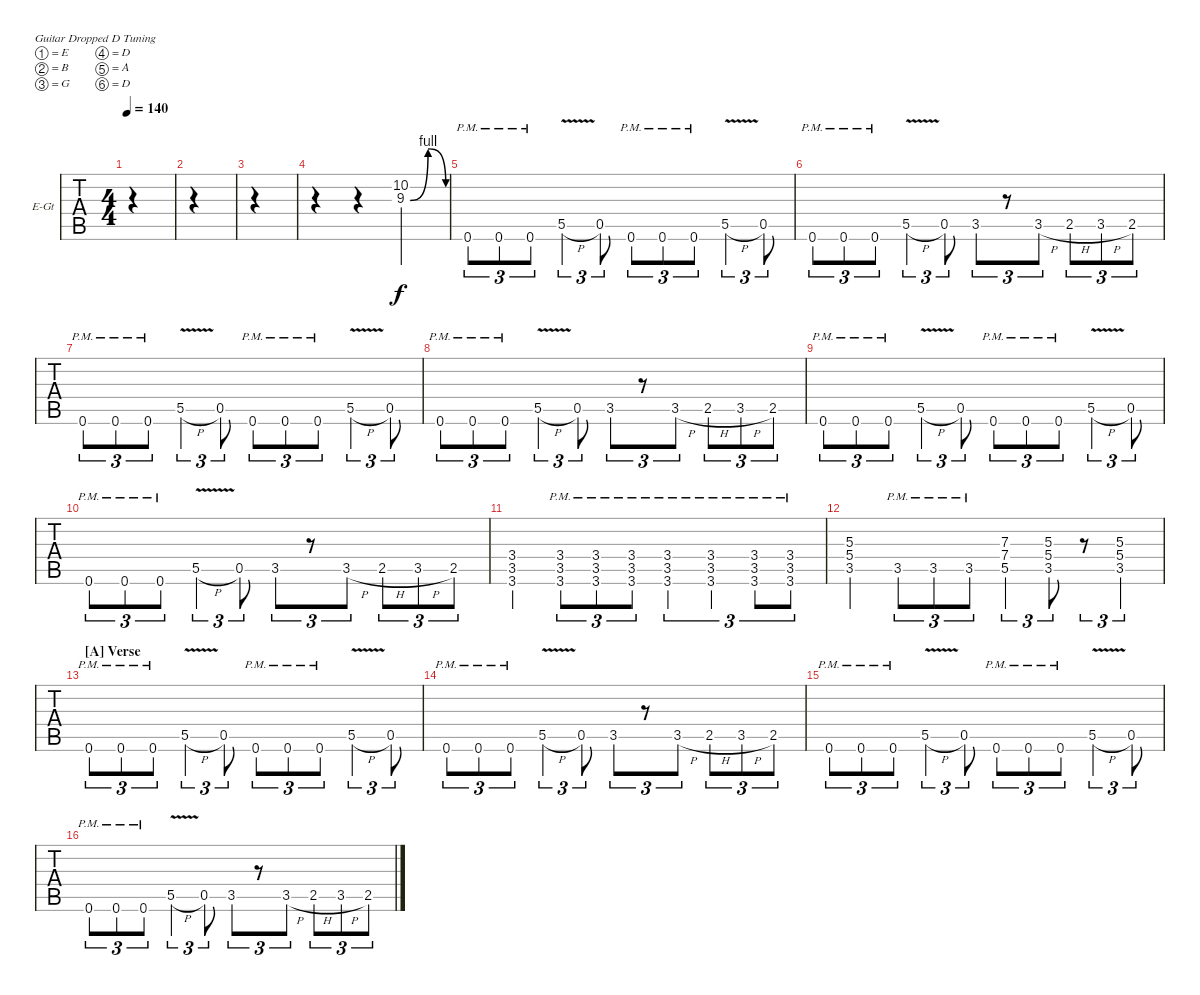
\defaultSystemsLayout 4
\bracketExtendMode groupsimilarinstruments
\multiBarRest
\firstSystemTrackNameOrientation horizontal
\otherSystemsTrackNameOrientation horizontal
\track ("Matthew" "E-Gt") {instrument distortionguitar}
\staff {tabs}
\tuning (E4 B3 G3 D3 A2 D2)
\ts (4 4)
\tempo 140
\clef g2
\ks c
|
|
|
r.4 r.4 (9.3{be (bendrelease 0 0 10.2 4 45 4 53.4 0)} 10.2).2 |
0.6{pm}.8{tu (3 2)} 0.6{pm}.8{tu (3 2)} 0.6{pm}.8{tu (3 2)} 5.5{v h}.4{tu (3 2)} 0.5.8{tu (3 2)} 0.6{pm}.8{tu (3 2)} 0.6{pm}.8{tu (3 2)} 0.6{pm}.8{tu (3 2)} 5.5{v h}.4{tu (3 2)} 0.5.8{tu (3 2)} |
0.6{pm}.8{tu (3 2)} 0.6{pm}.8{tu (3 2)} 0.6{pm}.8{tu (3 2)} 5.5{v h}.4{tu (3 2)} 0.5.8{tu (3 2)} 3.5.8{tu (3 2)} r.8{tu (3 2)} 3.5{h}.8{tu (3 2)} 2.5{h}.8{tu (3 2)} 3.5{h}.8{tu (3 2)} 2.5.8{tu (3 2)} |
0.6{pm}.8{tu (3 2)} 0.6{pm}.8{tu (3 2)} 0.6{pm}.8{tu (3 2)} 5.5{v h}.4{tu (3 2)} 0.5.8{tu (3 2)} 0.6{pm}.8{tu (3 2)} 0.6{pm}.8{tu (3 2)} 0.6{pm}.8{tu (3 2)} 5.5{v h}.4{tu (3 2)} 0.5.8{tu (3 2)} |
0.6{pm}.8{tu (3 2)} 0.6{pm}.8{tu (3 2)} 0.6{pm}.8{tu (3 2)} 5.5{v h}.4{tu (3 2)} 0.5.8{tu (3 2)} 3.5.8{tu (3 2)} r.8{tu (3 2)} 3.5{h}.8{tu (3 2)} 2.5{h}.8{tu (3 2)} 3.5{h}.8{tu (3 2)} 2.5.8{tu (3 2)} |
0.6{pm}.8{tu (3 2)} 0.6{pm}.8{tu (3 2)} 0.6{pm}.8{tu (3 2)} 5.5{v h}.4{tu (3 2)} 0.5.8{tu (3 2)} 0.6{pm}.8{tu (3 2)} 0.6{pm}.8{tu (3 2)} 0.6{pm}.8{tu (3 2)} 5.5{v h}.4{tu (3 2)} 0.5.8{tu (3 2)} |
0.6{pm}.8{tu (3 2)} 0.6{pm}.8{tu (3 2)} 0.6{pm}.8{tu (3 2)} 5.5{v h}.4{tu (3 2)} 0.5.8{tu (3 2)} 3.5.8{tu (3 2)} r.8{tu (3 2)} 3.5{h}.8{tu (3 2)} 2.5{h}.8{tu (3 2)} 3.5{h}.8{tu (3 2)} 2.5.8{tu (3 2)} |
(3.6 3.5 3.4).4 (3.6{pm} 3.5{pm} 3.4{pm}).8{tu (3 2)} (3.6{pm} 3.5{pm} 3.4{pm}).8{tu (3 2)} (3.6{pm} 3.5{pm} 3.4{pm}).8{tu (3 2)} (3.6{pm} 3.5{pm} 3.4{pm}).4{tu (3 2)} (3.6{pm} 3.5{pm} 3.4{pm}).4{tu (3 2)} (3.6{pm} 3.5{pm} 3.4{pm}).8{tu (3 2)} (3.6{pm} 3.5{pm} 3.4{pm}).8{tu (3 2)} |
(3.5 5.4 5.3).4 3.5{pm}.8{tu (3 2)} 3.5{pm}.8{tu (3 2)} 3.5{pm}.8{tu (3 2)} (5.5 7.4 7.3).4{tu (3 2)} (3.5 5.4 5.3).8{tu (3 2)} r.8{tu (3 2)} (3.5 5.3 5.4).4{tu (3 2)} |
\section ("A" "Verse")
0.6{pm}.8{tu (3 2)} 0.6{pm}.8{tu (3 2)} 0.6{pm}.8{tu (3 2)} 5.5{v h}.4{tu (3 2)} 0.5.8{tu (3 2)} 0.6{pm}.8{tu (3 2)} 0.6{pm}.8{tu (3 2)} 0.6{pm}.8{tu (3 2)} 5.5{v h}.4{tu (3 2)} 0.5.8{tu (3 2)} |
0.6{pm}.8{tu (3 2)} 0.6{pm}.8{tu (3 2)} 0.6{pm}.8{tu (3 2)} 5.5{v h}.4{tu (3 2)} 0.5.8{tu (3 2)} 3.5.8{tu (3 2)} r.8{tu (3 2)} 3.5{h}.8{tu (3 2)} 2.5{h}.8{tu (3 2)} 3.5{h}.8{tu (3 2)} 2.5.8{tu (3 2)} |
0.6{pm}.8{tu (3 2)} 0.6{pm}.8{tu (3 2)} 0.6{pm}.8{tu (3 2)} 5.5{v h}.4{tu (3 2)} 0.5.8{tu (3 2)} 0.6{pm}.8{tu (3 2)} 0.6{pm}.8{tu (3 2)} 0.6{pm}.8{tu (3 2)} 5.5{v h}.4{tu (3 2)} 0.5.8{tu (3 2)} |
0.6{pm}.8{tu (3 2)} 0.6{pm}.8{tu (3 2)} 0.6{pm}.8{tu (3 2)} 5.5{v h}.4{tu (3 2)} 0.5.8{tu (3 2)} 3.5.8{tu (3 2)} r.8{tu (3 2)} 3.5{h}.8{tu (3 2)} 2.5{h}.8{tu (3 2)} 3.5{h}.8{tu (3 2)} 2.5.8{tu (3 2)}
